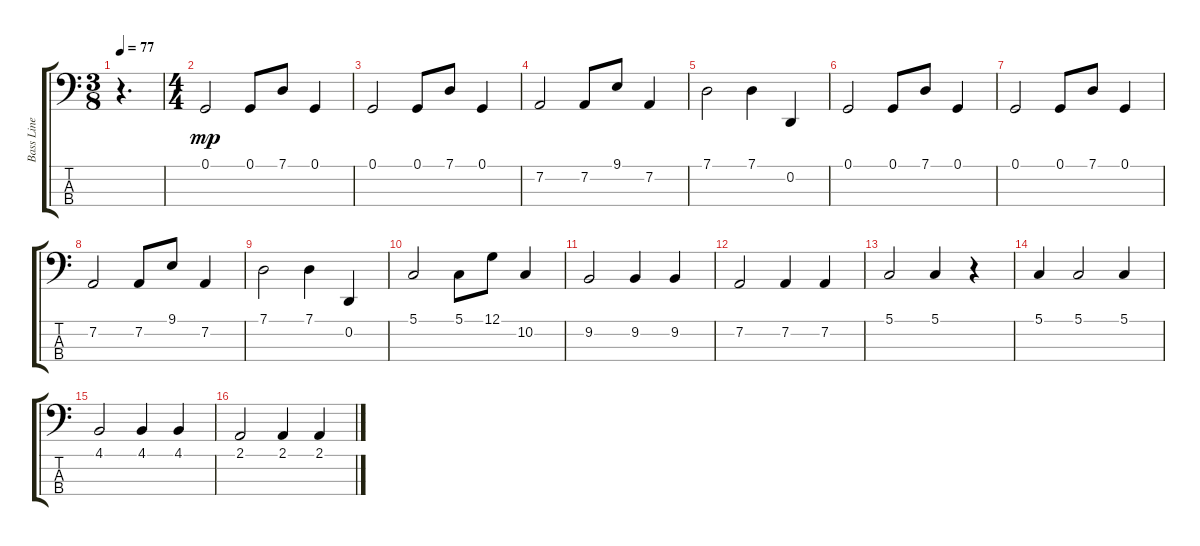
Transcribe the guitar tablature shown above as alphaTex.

\track ("Bass Line" "Bass Line") {instrument acousticgrandpiano}
\staff {score tabs}
\tuning (G2 D2 A1 E1) {hide}
\ts (3 8)
\tempo 77
\clef f4
\ks c
r.4{d dy mp instrument acousticgrandpiano} |
\ts (4 4)
0.1.2 0.1.8 7.1.8 0.1.4 |
0.1.2 0.1.8 7.1.8 0.1.4 |
7.2.2 7.2.8 9.1.8 7.2.4 |
7.1.2 7.1.4 0.2.4 |
0.1.2 0.1.8 7.1.8 0.1.4 |
0.1.2 0.1.8 7.1.8 0.1.4 |
7.2.2 7.2.8 9.1.8 7.2.4 |
7.1.2 7.1.4 0.2.4 |
5.1.2 5.1.8 12.1.8 10.2.4 |
9.2.2 9.2.4 9.2.4 |
7.2.2 7.2.4 7.2.4 |
5.1.2 5.1.4 r.4 |
5.1.4 5.1.2 5.1.4 |
4.1.2 4.1.4 4.1.4 |
2.1.2 2.1.4 2.1.4
